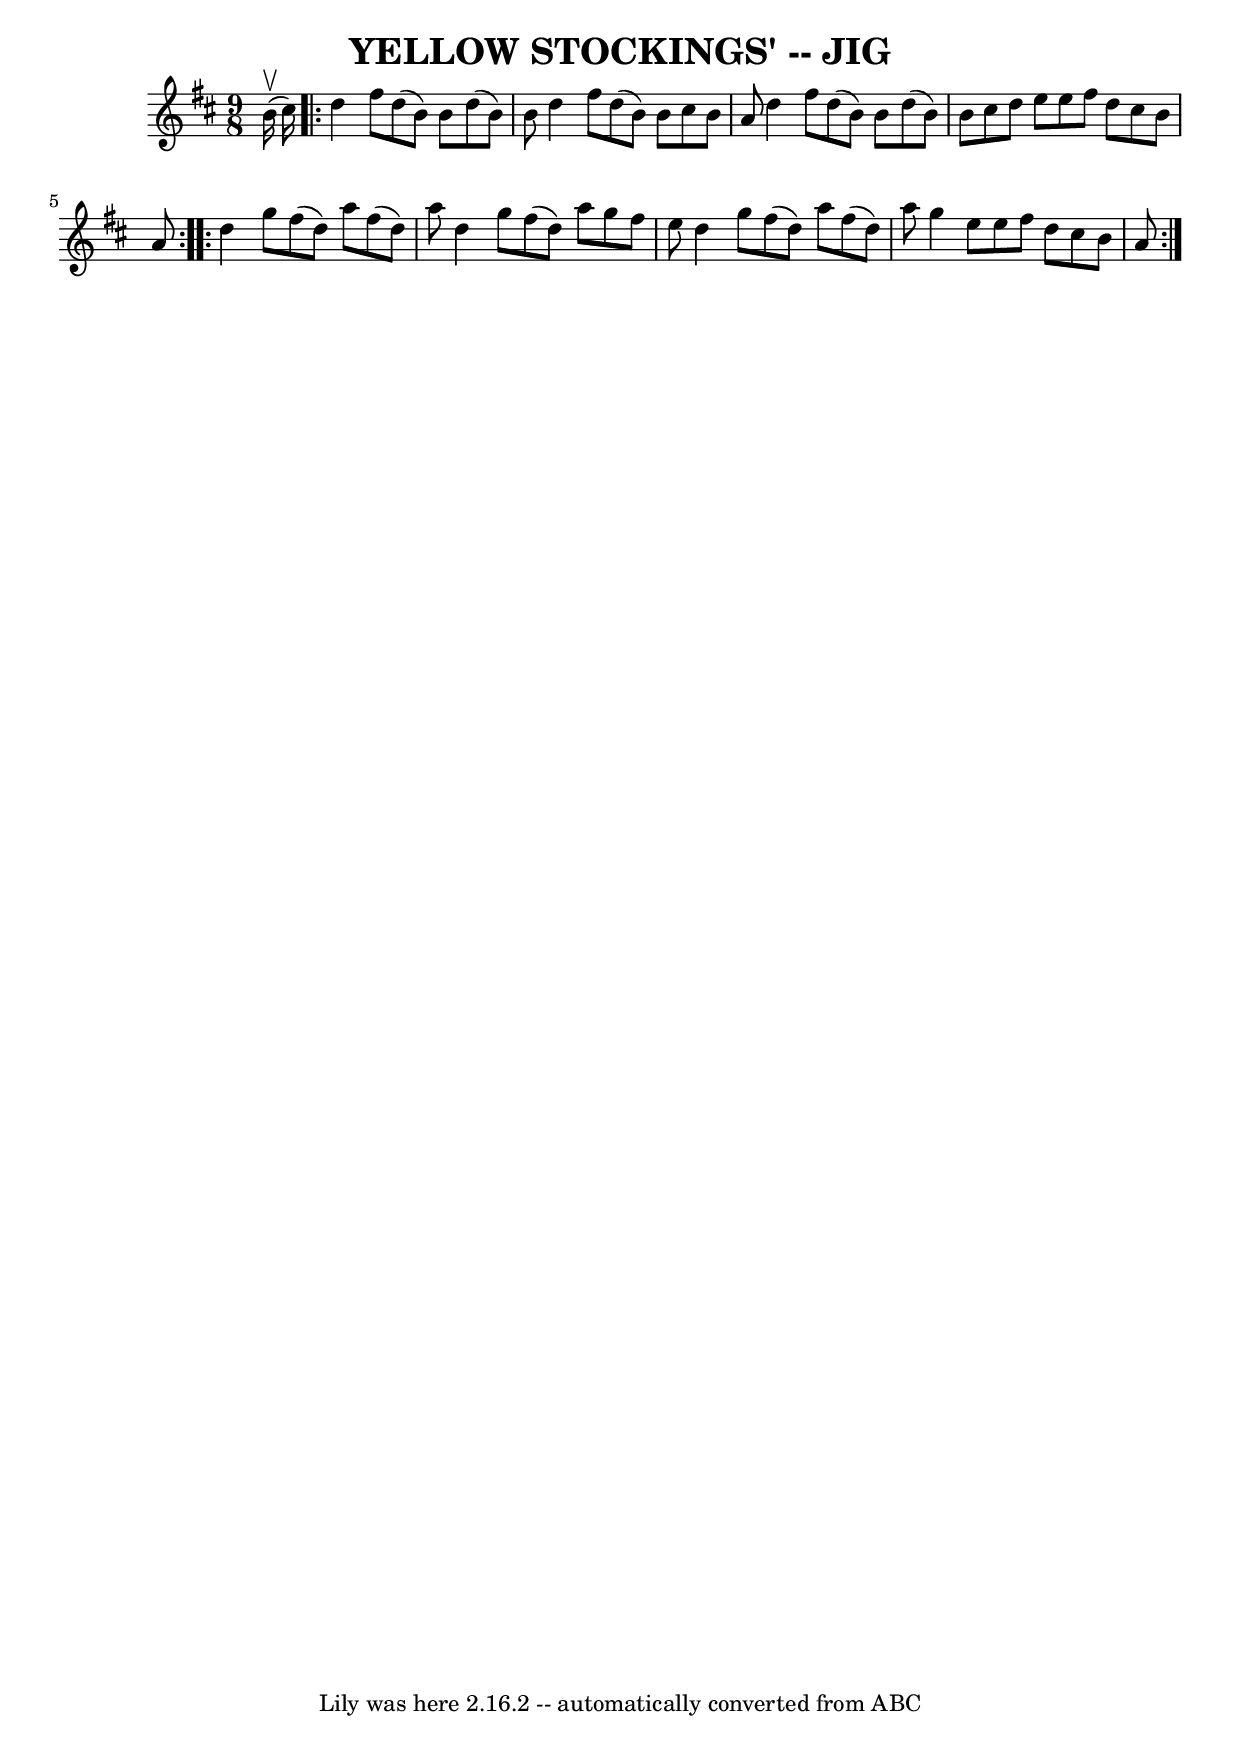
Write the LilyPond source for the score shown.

\version "2.7.40"
\include "Mammoth.ily"
\header {
	%% book = "Ryan's Mammoth Collection of Fiddle Tunes"
	crossRefNumber = "1"
	footnotes = ""
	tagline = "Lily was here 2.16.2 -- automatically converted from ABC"
	title = "YELLOW STOCKINGS' -- JIG"
}
voicedefault =  {


\time 9/8 
\key d \major b'16 (^\upbow cis''16)       \repeat volta 2 { 
 d''4 fis''8 d''8 (b'8) b'8 d''8 (b'8) b'8    
|
 d''4 fis''8 d''8 (b'8) b'8 cis''8 b'8 a'8    
|
 d''4 fis''8 d''8 (b'8) b'8 d''8 (b'8) b'8   
 |
 cis''8 d''8 e''8 e''8 fis''8 d''8 cis''8 b'8   
 a'8    }     \repeat volta 2 { d''4 g''8 fis''8 (d''8) a''8    
fis''8 (d''8) a''8    |
 d''4 g''8 fis''8 (d''8)   
a''8 g''8 fis''8 e''8    |
 d''4 g''8 fis''8 (d''8  
-) a''8 fis''8 (d''8) a''8    |
 g''4 e''8 e''8    
fis''8 d''8 cis''8 b'8 a'8    }   
}

\score{
    <<

	\context Staff="default"
	{
	    \voicedefault 
	}

    >>
	\layout {
	}
	\midi {}
}
